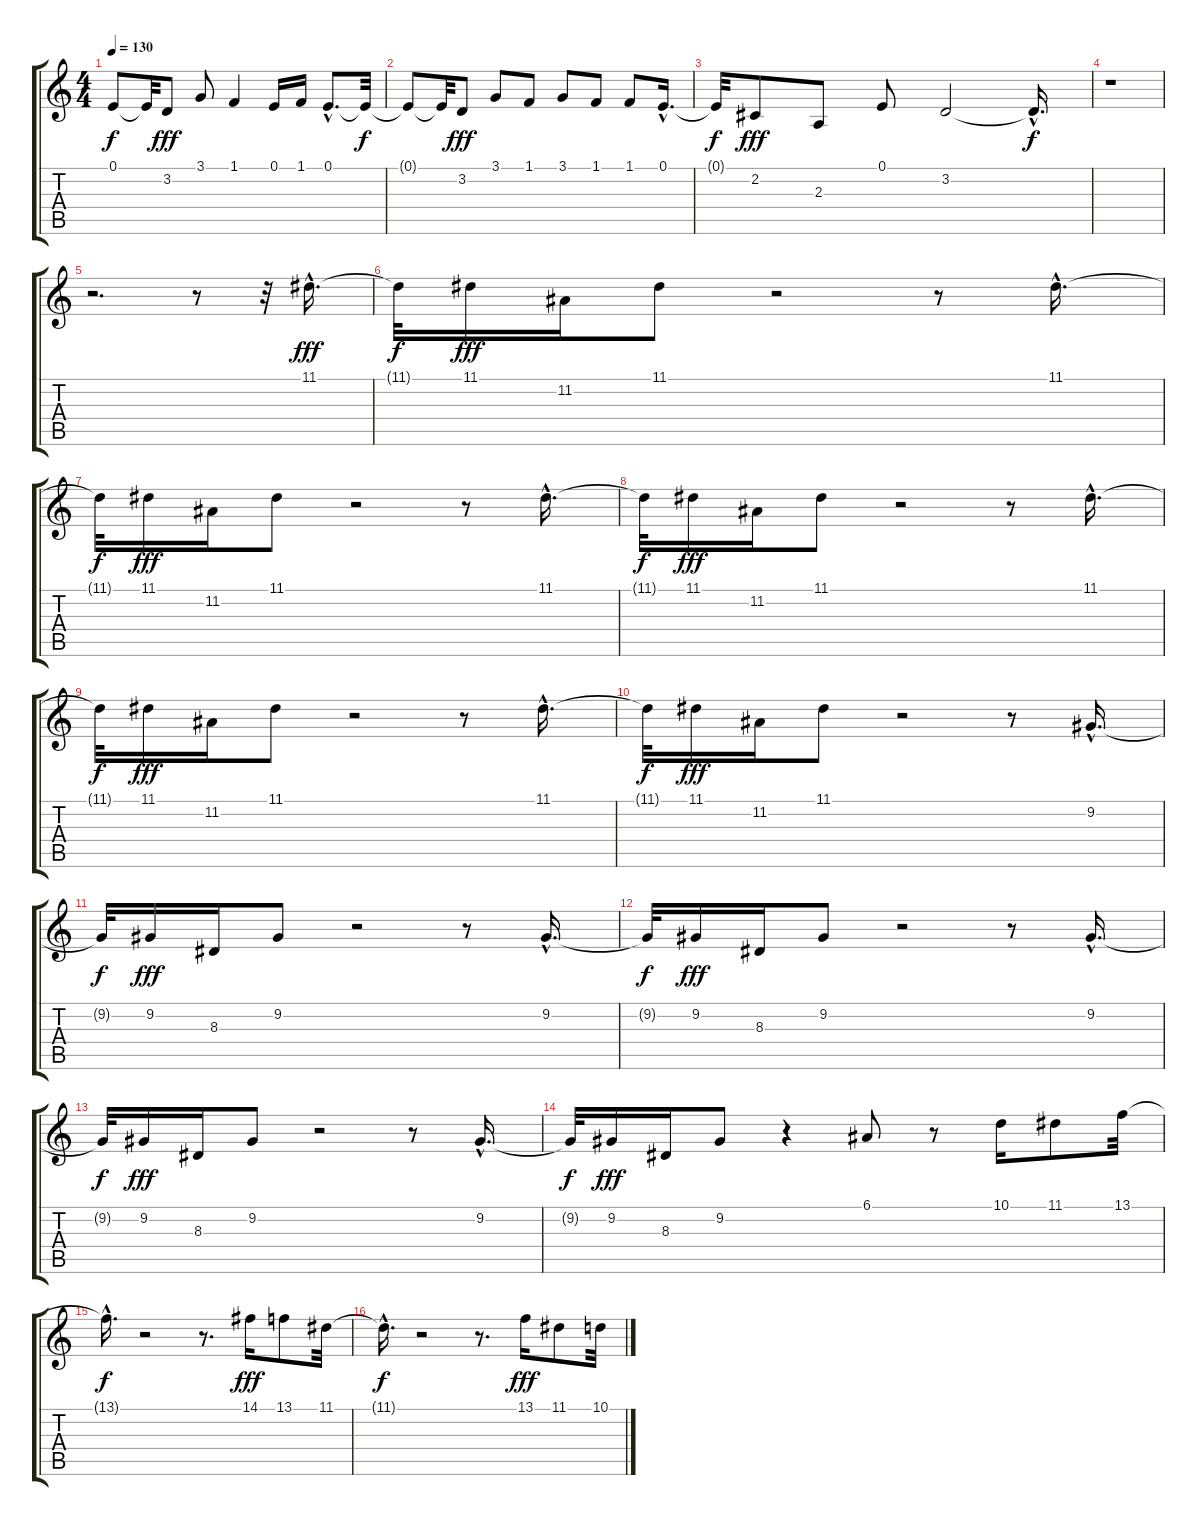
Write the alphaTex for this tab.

\track "" {instrument vibraphone}
\staff {score tabs}
\tuning (E4 B3 G3 D3 A2 E2) {hide}
\ts (4 4)
\tempo 130
\clef g2
\ks c
0.1{t}.8{dy f} 0.1{t}.32 3.2.8{dy fff volume 16} 3.1.8{volume 16} 1.1.4 0.1.16 1.1.16 0.1{hac}.8{d} 0.1{t}.32{dy f} |
0.1{t}.8 0.1{t}.32 3.2.8{dy fff volume 16} 3.1.8 1.1.8 3.1.8 1.1.8 1.1.8 0.1{hac}.16{d} |
0.1{t}.32{dy f} 2.2.8{dy fff} 2.3.8 0.1.8 3.2.2 3.2{hac t}.16{d dy f} |
r.1 |
r.2{d} r.8 r.32 11.1{hac}.16{d dy fff volume 12 balance 12 instrument kalimba} |
11.1{t}.32{dy f} 11.1.16{dy fff volume 12} 11.2.16{volume 12} 11.1.8{volume 12} r.2 r.8 11.1{hac}.16{d volume 12} |
11.1{t}.32{dy f} 11.1.16{dy fff volume 12} 11.2.16{volume 12} 11.1.8{volume 12} r.2 r.8 11.1{hac}.16{d volume 12} |
11.1{t}.32{dy f} 11.1.16{dy fff volume 12} 11.2.16{volume 12} 11.1.8{volume 12} r.2 r.8 11.1{hac}.16{d volume 12} |
11.1{t}.32{dy f} 11.1.16{dy fff volume 12} 11.2.16{volume 12} 11.1.8{volume 12} r.2 r.8 11.1{hac}.16{d volume 12} |
11.1{t}.32{dy f} 11.1.16{dy fff volume 12} 11.2.16{volume 12} 11.1.8{volume 12} r.2 r.8 9.2{hac}.16{d volume 12} |
9.2{t}.32{dy f} 9.2.16{dy fff volume 12} 8.3.16{volume 12} 9.2.8{volume 12} r.2 r.8 9.2{hac}.16{d volume 12} |
9.2{t}.32{dy f} 9.2.16{dy fff volume 12} 8.3.16{volume 12} 9.2.8{volume 12} r.2 r.8 9.2{hac}.16{d volume 12} |
9.2{t}.32{dy f} 9.2.16{dy fff volume 12} 8.3.16{volume 12} 9.2.8{volume 12} r.2 r.8 9.2{hac}.16{d volume 12} |
9.2{t}.32{dy f} 9.2.16{dy fff volume 12} 8.3.16{volume 12} 9.2.8{volume 12} r.4 6.1.8{volume 12} r.8 10.1.16{volume 12} 11.1.8{volume 12} 13.1.32{volume 12} |
13.1{hac t}.16{d dy f} r.2 r.8{d} 14.1.16{dy fff volume 12} 13.1.8{volume 12} 11.1.32{volume 12} |
11.1{hac t}.16{d dy f} r.2 r.8{d} 13.1.16{dy fff volume 12} 11.1.8{volume 12} 10.1.32{volume 12}
